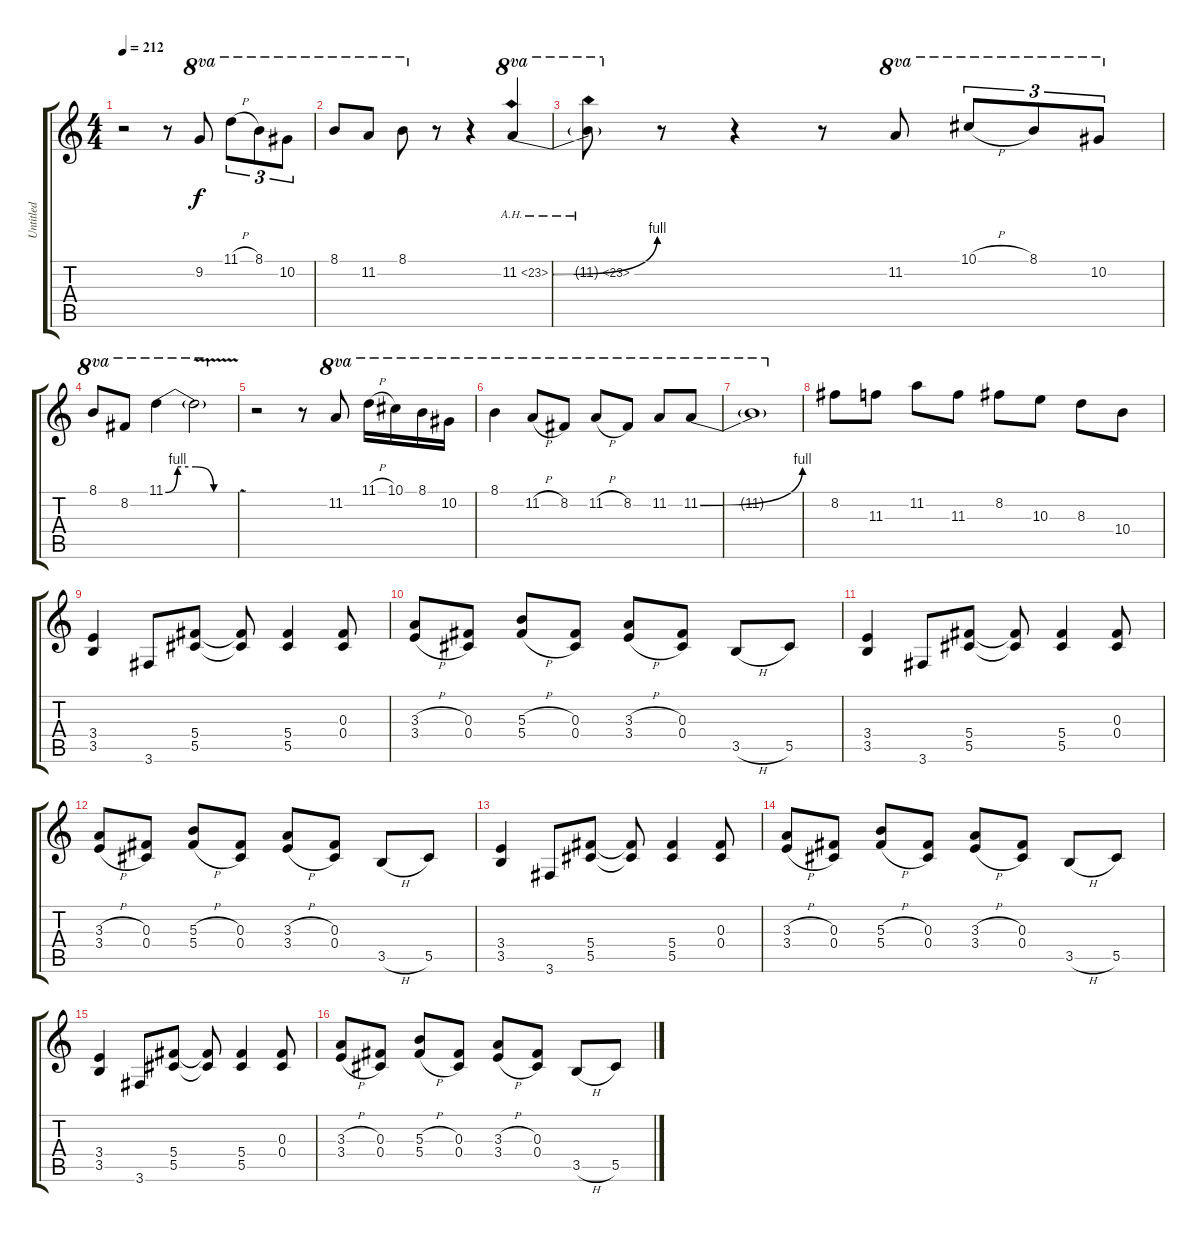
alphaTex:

\track ("Untitled" "Untitled") {instrument distortionguitar}
\staff {score tabs}
\tuning (Eb4 Bb3 Gb3 Db3 Ab2 Eb2) {hide}
\ts (4 4)
\tempo 212
\clef g2
\ks c
r.2{dy f} r.8 9.2.8{ot 8va} 11.1{h}.8{tu (3 2) ot 8va} 8.1.8{tu (3 2) ot 8va} 10.2.8{tu (3 2) ot 8va} |
8.1.8{ot 8va} 11.2.8{ot 8va} 8.1.8{ot 8va} r.8 r.4 11.2{be (bend 0 0 60 4) ah 12}.4{ot 8va} |
11.2{ah 12 t}.8{ot 8va} r.8 r.4 r.8 11.2.8{ot 8va} 10.1{h}.8{tu (3 2) ot 8va} 8.1.8{tu (3 2) ot 8va} 10.2.8{tu (3 2) ot 8va} |
8.1.8{ot 8va} 8.2.8{ot 8va} 11.1{be (custom 0 0 10 4 25 4 40 0 60 0)}.4{ot 8va} 11.1{v t}.2{ot 8va} |
r.2 r.8 11.2.8{ot 8va} 11.1{h}.16{ot 8va} 10.1.16{ot 8va} 8.1.16{ot 8va} 10.2.16{ot 8va} |
8.1.4{ot 8va} 11.2{h}.8{ot 8va} 8.2.8{ot 8va} 11.2{h}.8{ot 8va} 8.2.8{ot 8va} 11.2.8{ot 8va} 11.2{be (bend 0 0 60 4)}.8{ot 8va} |
11.2{t}.1{ot 8va} |
8.2.8 11.3.8 11.2.8 11.3.8 8.2.8 10.3.8 8.3.8 10.4.8 |
(3.4 3.5).4 3.6.8 (5.4 5.5).8 (5.4{t} 5.5{t}).8 (5.4 5.5).4 (0.3 0.4).8 |
(3.3{h} 3.4{h}).8 (0.3 0.4).8 (5.3{h} 5.4{h}).8 (0.3 0.4).8 (3.3{h} 3.4{h}).8 (0.3 0.4).8 3.5{h}.8 5.5.8 |
(3.4 3.5).4 3.6.8 (5.4 5.5).8 (5.4{t} 5.5{t}).8 (5.4 5.5).4 (0.3 0.4).8 |
(3.3{h} 3.4{h}).8 (0.3 0.4).8 (5.3{h} 5.4{h}).8 (0.3 0.4).8 (3.3{h} 3.4{h}).8 (0.3 0.4).8 3.5{h}.8 5.5.8 |
(3.4 3.5).4 3.6.8 (5.4 5.5).8 (5.4{t} 5.5{t}).8 (5.4 5.5).4 (0.3 0.4).8 |
(3.3{h} 3.4{h}).8 (0.3 0.4).8 (5.3{h} 5.4{h}).8 (0.3 0.4).8 (3.3{h} 3.4{h}).8 (0.3 0.4).8 3.5{h}.8 5.5.8 |
(3.4 3.5).4 3.6.8 (5.4 5.5).8 (5.4{t} 5.5{t}).8 (5.4 5.5).4 (0.3 0.4).8 |
(3.3{h} 3.4{h}).8 (0.3 0.4).8 (5.3{h} 5.4{h}).8 (0.3 0.4).8 (3.3{h} 3.4{h}).8 (0.3 0.4).8 3.5{h}.8 5.5.8
